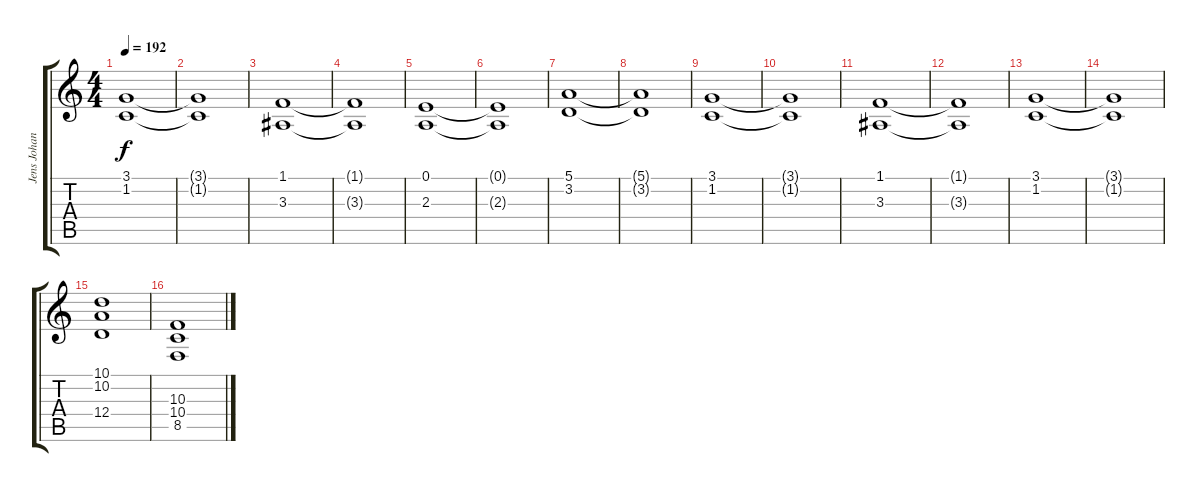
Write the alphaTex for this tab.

\track ("Jens Johansson" "Jens Johan") {instrument stringensemble2}
\staff {score tabs}
\tuning (E4 B3 G3 D3 A2 E2) {hide}
\ts (4 4)
\tempo 192
\clef g2
\ks c
(3.1 1.2).1{dy f} |
(3.1{t} 1.2{t}).1 |
(1.1 3.3).1 |
(1.1{t} 3.3{t}).1 |
(0.1 2.3).1 |
(0.1{t} 2.3{t}).1 |
(5.1 3.2).1 |
(5.1{t} 3.2{t}).1 |
(3.1 1.2).1 |
(3.1{t} 1.2{t}).1 |
(1.1 3.3).1 |
(1.1{t} 3.3{t}).1 |
(3.1 1.2).1 |
(3.1{t} 1.2{t}).1 |
(10.1 10.2 12.4).1 |
(10.3 10.4 8.5).1
